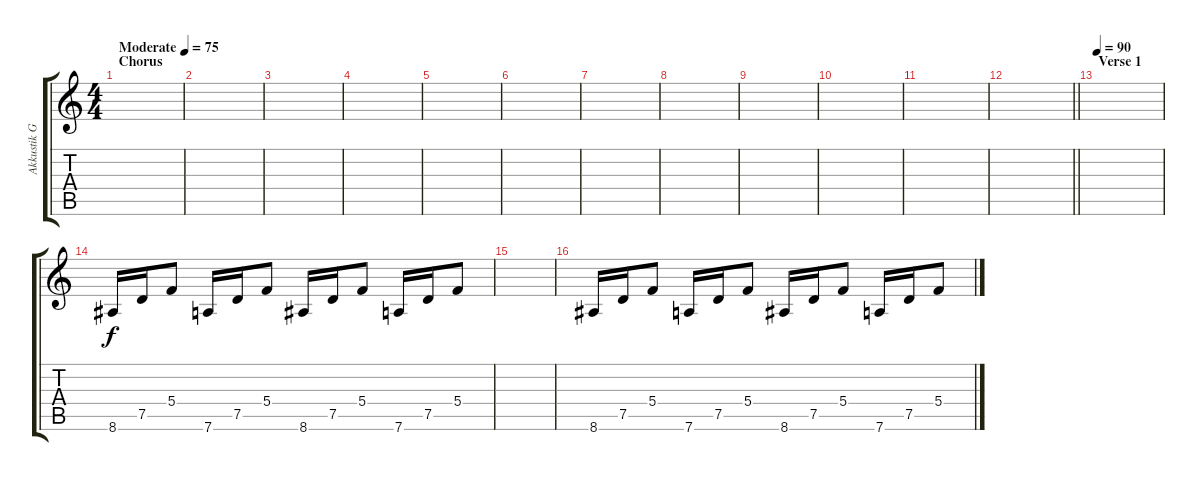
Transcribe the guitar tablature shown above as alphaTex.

\track ("Akkustik Guitar" "Akkustik G") {instrument acousticguitarnylon}
\staff {score tabs}
\tuning (D4 A3 F3 C3 G2 D2) {hide}
\ts (4 4)
\section ("" "Chorus")
\tempo (75 "Moderate")
\clef g2
\ks c
|
|
|
|
|
|
|
|
|
|
|
\barLineRight lightlight
|
\section ("" "Verse 1")
\tempo 90
|
8.6.16 7.5.16 5.4.8 7.6.16 7.5.16 5.4.8 8.6.16 7.5.16 5.4.8 7.6.16 7.5.16 5.4.8 |
|
8.6.16 7.5.16 5.4.8 7.6.16 7.5.16 5.4.8 8.6.16 7.5.16 5.4.8 7.6.16 7.5.16 5.4.8
